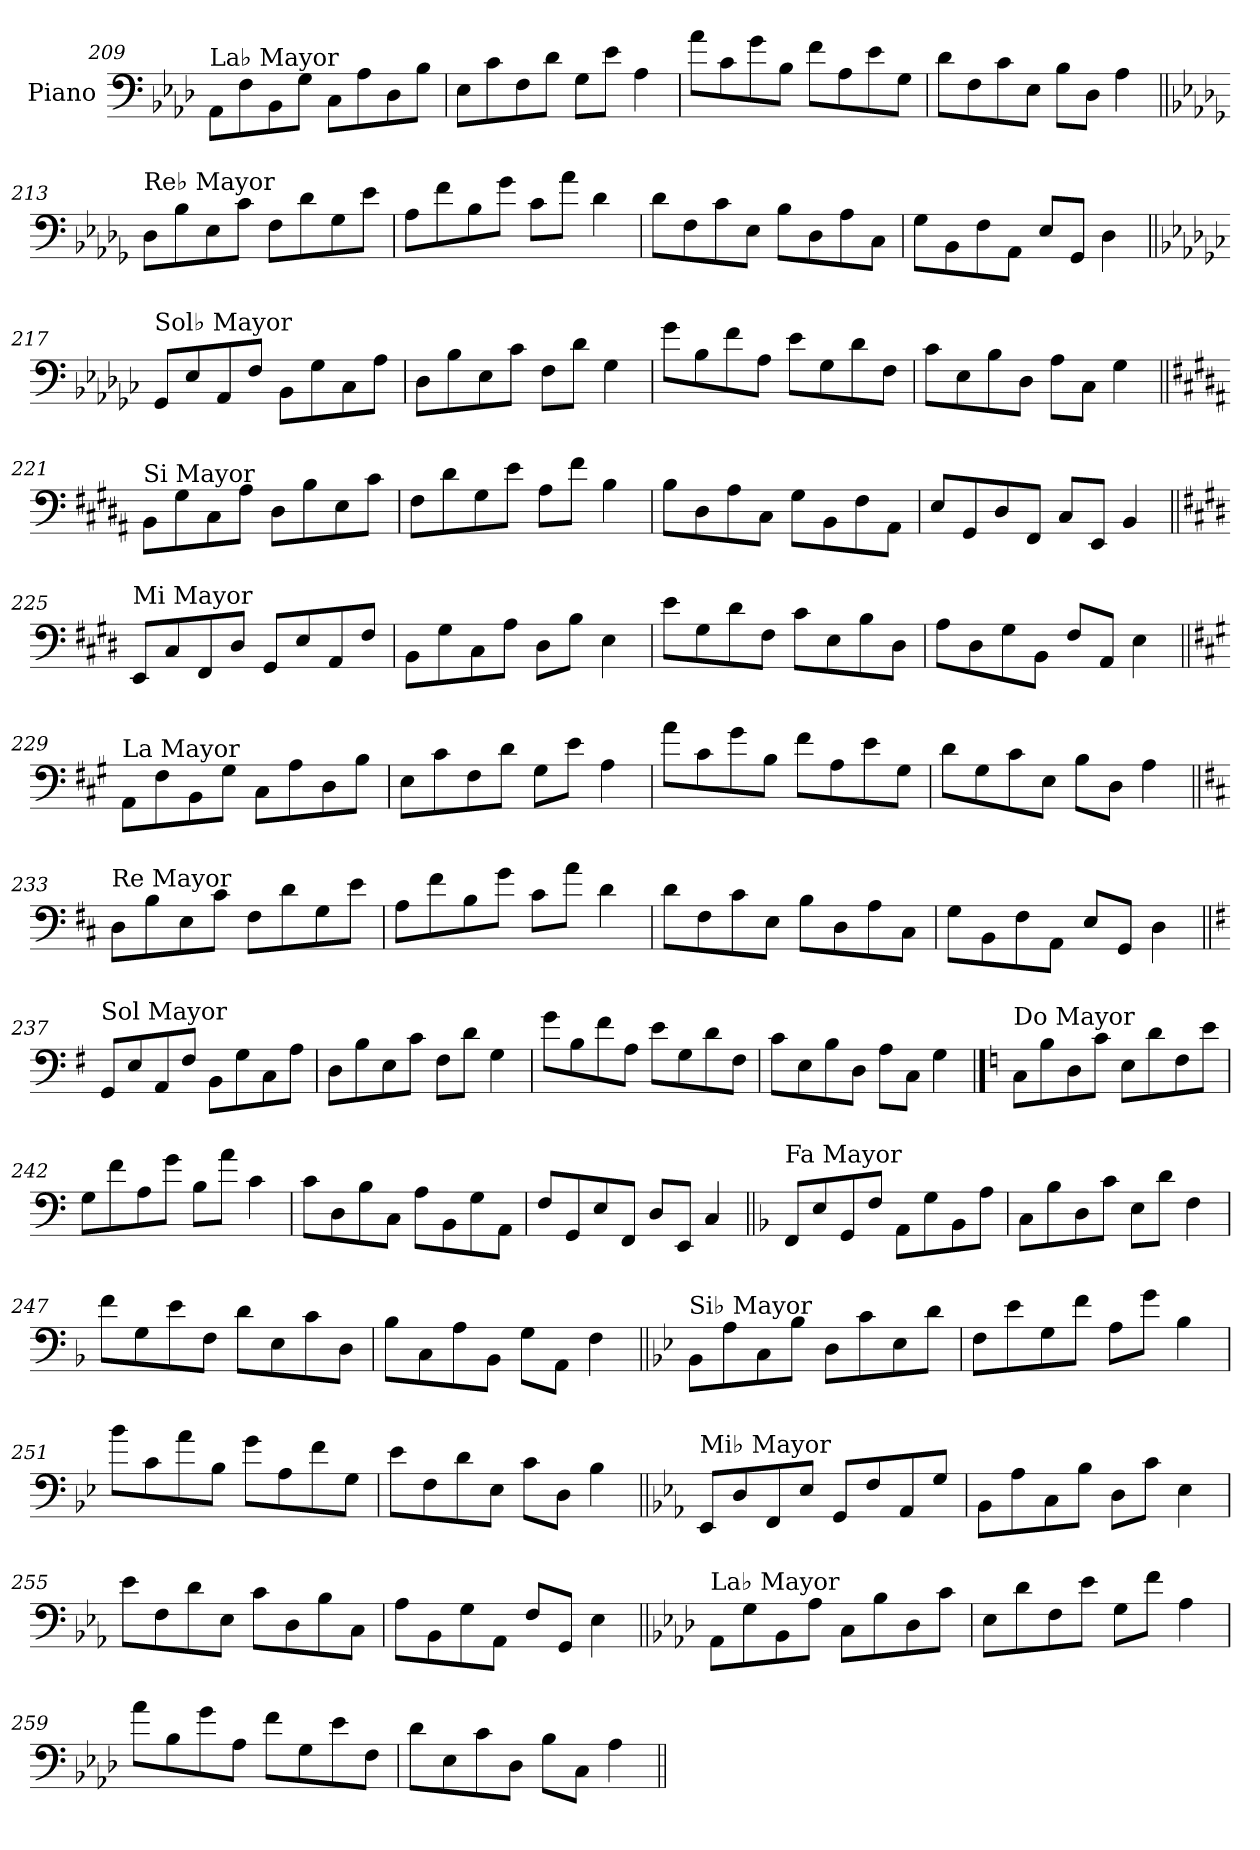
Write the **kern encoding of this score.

**kern
*part1
*staff1
*I"Piano
*I'Pno.
!!LO:LB:g=z
*clefF4
*k[b-e-a-d-]
=209
!LO:TX:a:t=La♭ Mayor
8AA-\L
8F\
8BB-\
8G\J
8C\L
8A-\
8D-\
8B-\J
=210
8E-\L
8c\
8F\
8d-\J
8G\L
8e-\J
4A-\
=211
8a-\L
8c\
8g\
8B-\J
8f\L
8A-\
8e-\
8G\J
=212
8d-\L
8F\
8c\
8E-\J
8B-\L
8D-\J
4A-\
!!LO:LB:g=z
=213||
*k[b-e-a-d-g-]
!LO:TX:a:t=Re♭ Mayor
8D-\L
8B-\
8E-\
8c\J
8F\L
8d-\
8G-\
8e-\J
=214
8A-\L
8f\
8B-\
8g-\J
8c\L
8a-\J
4d-\
=215
8d-\L
8F\
8c\
8E-\J
8B-\L
8D-\
8A-\
8C\J
=216
8G-\L
8BB-\
8F\
8AA-\J
8E-/L
8GG-/J
4D-\
!!LO:PB:g=z
=217||
*k[b-e-a-d-g-c-]
!LO:TX:a:t=Sol♭ Mayor
8GG-/L
8E-/
8AA-/
8F/J
8BB-\L
8G-\
8C-\
8A-\J
=218
8D-\L
8B-\
8E-\
8c-\J
8F\L
8d-\J
4G-\
=219
8g-\L
8B-\
8f\
8A-\J
8e-\L
8G-\
8d-\
8F\J
=220
8c-\L
8E-\
8B-\
8D-\J
8A-\L
8C-\J
4G-\
!!LO:LB:g=z
=221||
*k[f#c#g#d#a#]
!LO:TX:a:t=Si Mayor
8BB\L
8G#\
8C#\
8A#\J
8D#\L
8B\
8E\
8c#\J
=222
8F#\L
8d#\
8G#\
8e\J
8A#\L
8f#\J
4B\
=223
8B\L
8D#\
8A#\
8C#\J
8G#\L
8BB\
8F#\
8AA#\J
=224
8E/L
8GG#/
8D#/
8FF#/J
8C#/L
8EE/J
4BB/
!!LO:LB:g=z
=225||
*k[f#c#g#d#]
!LO:TX:a:t=Mi Mayor
8EE/L
8C#/
8FF#/
8D#/J
8GG#/L
8E/
8AA/
8F#/J
=226
8BB\L
8G#\
8C#\
8A\J
8D#\L
8B\J
4E\
=227
8e\L
8G#\
8d#\
8F#\J
8c#\L
8E\
8B\
8D#\J
=228
8A\L
8D#\
8G#\
8BB\J
8F#/L
8AA/J
4E\
!!LO:LB:g=z
=229||
*k[f#c#g#]
!LO:TX:a:t=La Mayor
8AA\L
8F#\
8BB\
8G#\J
8C#\L
8A\
8D\
8B\J
=230
8E\L
8c#\
8F#\
8d\J
8G#\L
8e\J
4A\
=231
8a\L
8c#\
8g#\
8B\J
8f#\L
8A\
8e\
8G#\J
=232
8d\L
8G#\
8c#\
8E\J
8B\L
8D\J
4A\
!!LO:LB:g=z
=233||
*k[f#c#]
!LO:TX:a:t=Re Mayor
8D\L
8B\
8E\
8c#\J
8F#\L
8d\
8G\
8e\J
=234
8A\L
8f#\
8B\
8g\J
8c#\L
8a\J
4d\
=235
8d\L
8F#\
8c#\
8E\J
8B\L
8D\
8A\
8C#\J
=236
8G\L
8BB\
8F#\
8AA\J
8E/L
8GG/J
4D\
!!LO:LB:g=z
=237||
*k[f#]
!LO:TX:a:t=Sol Mayor
8GG/L
8E/
8AA/
8F#/J
8BB\L
8G\
8C\
8A\J
=238
8D\L
8B\
8E\
8c\J
8F#\L
8d\J
4G\
=239
8g\L
8B\
8f#\
8A\J
8e\L
8G\
8d\
8F#\J
=240
8c\L
8E\
8B\
8D\J
8A\L
8C\J
4G\
!!LO:PB:g=z
==241
*k[]
!LO:TX:a:t=Do Mayor
8C\L
8B\
8D\
8c\J
8E\L
8d\
8F\
8e\J
=242
8G\L
8f\
8A\
8g\J
8B\L
8a\J
4c\
=243
8c\L
8D\
8B\
8C\J
8A\L
8BB\
8G\
8AA\J
=244
8F/L
8GG/
8E/
8FF/J
8D/L
8EE/J
4C/
!!LO:LB:g=z
=245||
*k[b-]
!LO:TX:a:t=Fa Mayor
8FF/L
8E/
8GG/
8F/J
8AA\L
8G\
8BB-\
8A\J
=246
8C\L
8B-\
8D\
8c\J
8E\L
8d\J
4F\
=247
8f\L
8G\
8e\
8F\J
8d\L
8E\
8c\
8D\J
=248
8B-\L
8C\
8A\
8BB-\J
8G\L
8AA\J
4F\
!!LO:LB:g=z
=249||
*k[b-e-]
!LO:TX:a:t=Si♭ Mayor
8BB-\L
8A\
8C\
8B-\J
8D\L
8c\
8E-\
8d\J
=250
8F\L
8e-\
8G\
8f\J
8A\L
8g\J
4B-\
=251
8b-\L
8c\
8a\
8B-\J
8g\L
8A\
8f\
8G\J
=252
8e-\L
8F\
8d\
8E-\J
8c\L
8D\J
4B-\
!!LO:LB:g=z
=253||
*k[b-e-a-]
!LO:TX:a:t=Mi♭ Mayor
8EE-/L
8D/
8FF/
8E-/J
8GG/L
8F/
8AA-/
8G/J
=254
8BB-\L
8A-\
8C\
8B-\J
8D\L
8c\J
4E-\
=255
8e-\L
8F\
8d\
8E-\J
8c\L
8D\
8B-\
8C\J
=256
8A-\L
8BB-\
8G\
8AA-\J
8F/L
8GG/J
4E-\
!!LO:LB:g=z
=257||
*k[b-e-a-d-]
!LO:TX:a:t=La♭ Mayor
8AA-\L
8G\
8BB-\
8A-\J
8C\L
8B-\
8D-\
8c\J
=258
8E-\L
8d-\
8F\
8e-\J
8G\L
8f\J
4A-\
=259
8a-\L
8B-\
8g\
8A-\J
8f\L
8G\
8e-\
8F\J
=260
8d-\L
8E-\
8c\
8D-\J
8B-\L
8C\J
4A-\
=||
*-
